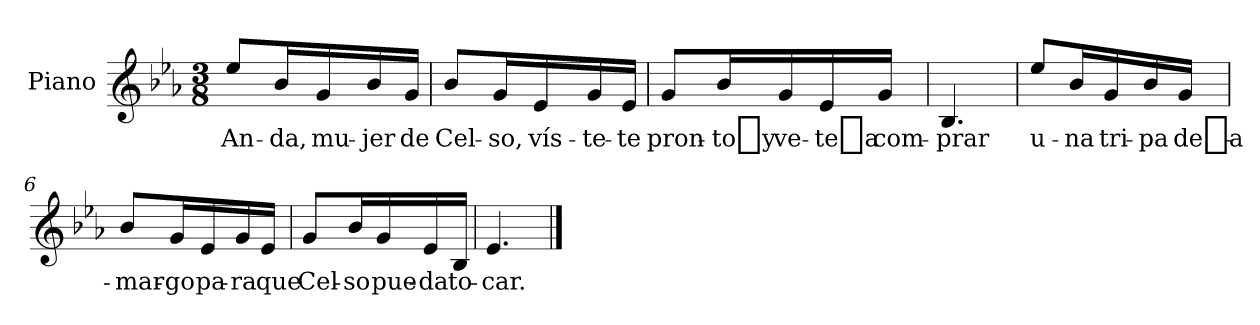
**kern	**text
*part1	*part1
*staff1	*staff1
*I"Piano	*
*I'Pno	*
*clefG2	*
*k[b-e-a-]	*
*E-:	*
*M3/8	*
=1	=1
8ee-/L	An-
16b-/L	-da,
16g/	mu-
16b-/	-jer
16g/JJ	de
=2	=2
8b-/L	Cel-
16g/L	-so,
16e-/	vís-
16g/	-te-
16e-/JJ	-te
=3	=3
8g/L	pron-
16b-/L	-to_y
16g/	ve-
16e-/	-te_a
16g/JJ	com-
=4	=4
4.B-/	-prar
!!LO:LB:g=z
=5	=5
8ee-/L	u-
16b-/L	-na
16g/	tri-
16b-/	-pa
16g/JJ	de_a-
=6	=6
8b-/L	-mar-
16g/L	-go
16e-/	pa-
16g/	-ra
16e-/JJ	que
=7	=7
8g/L	Cel-
16b-/L	-so
16g/	pue-
16e-/	-da
16B-/JJ	to-
=8	=8
4.e-/	-car.
==	==
*-	*-
